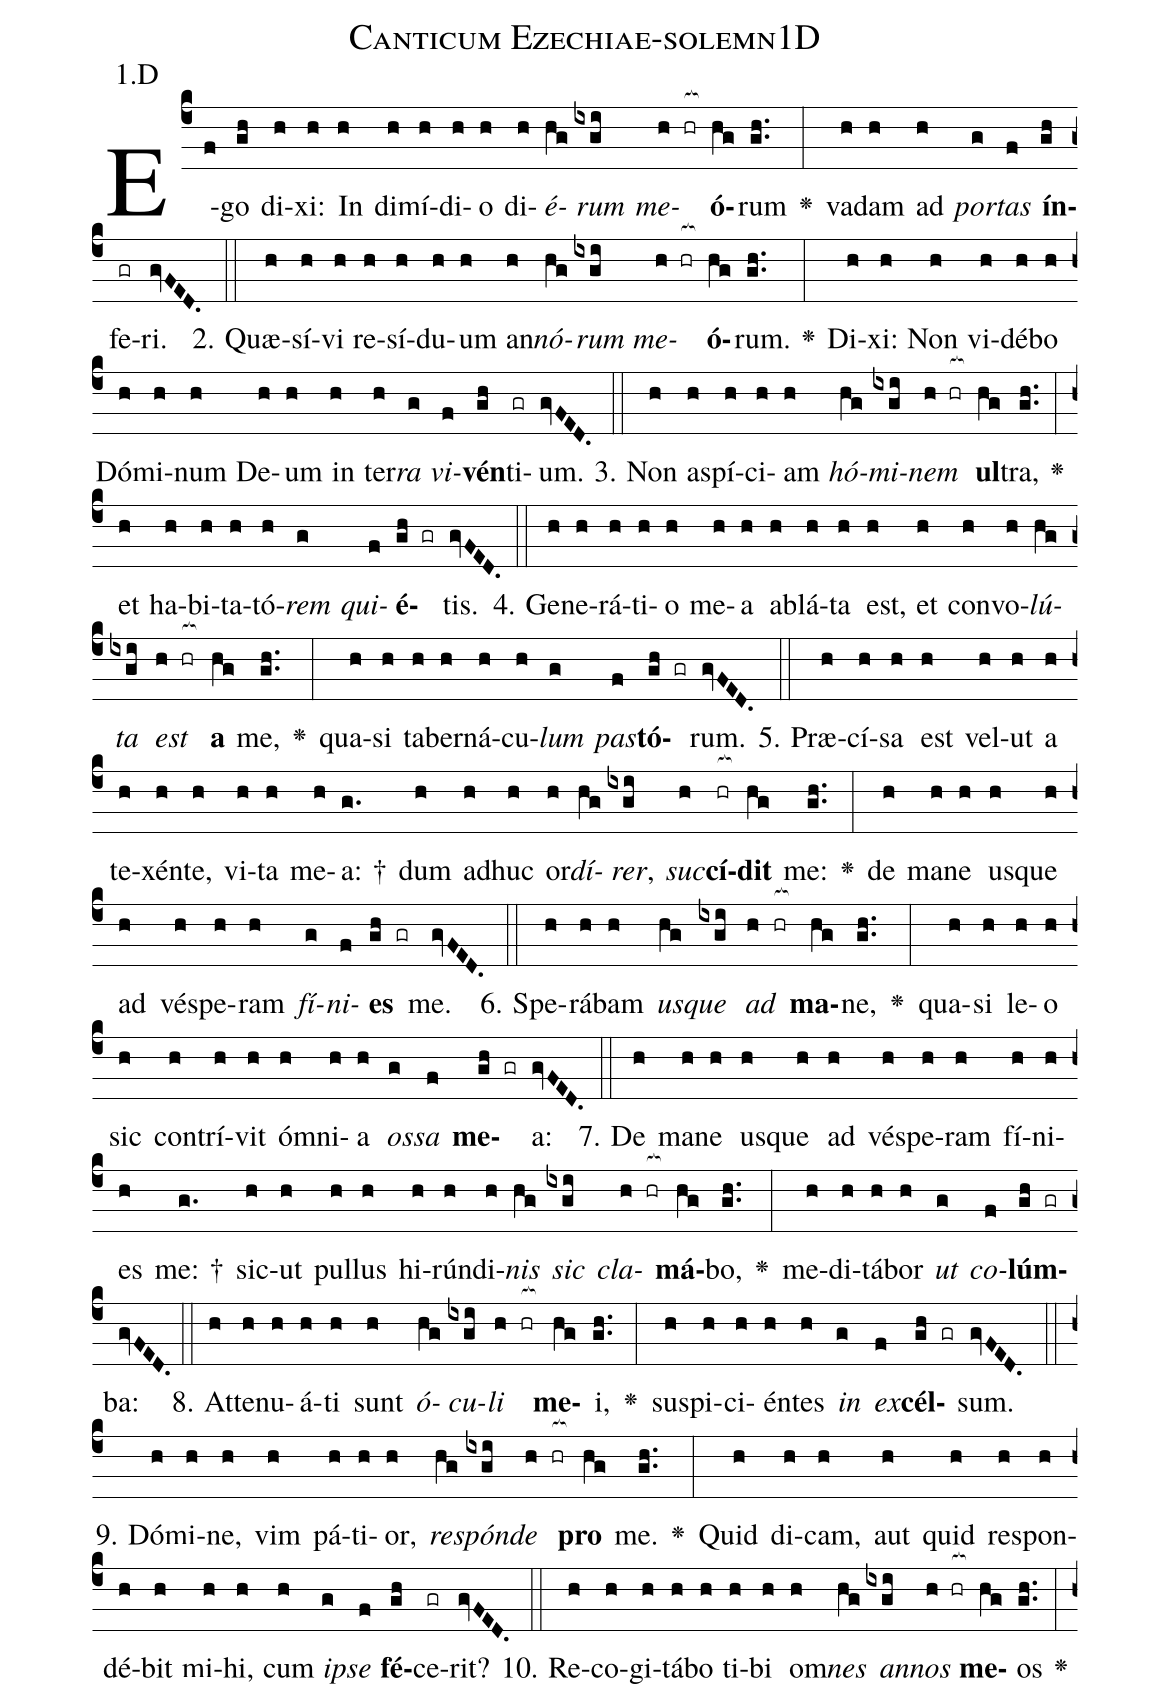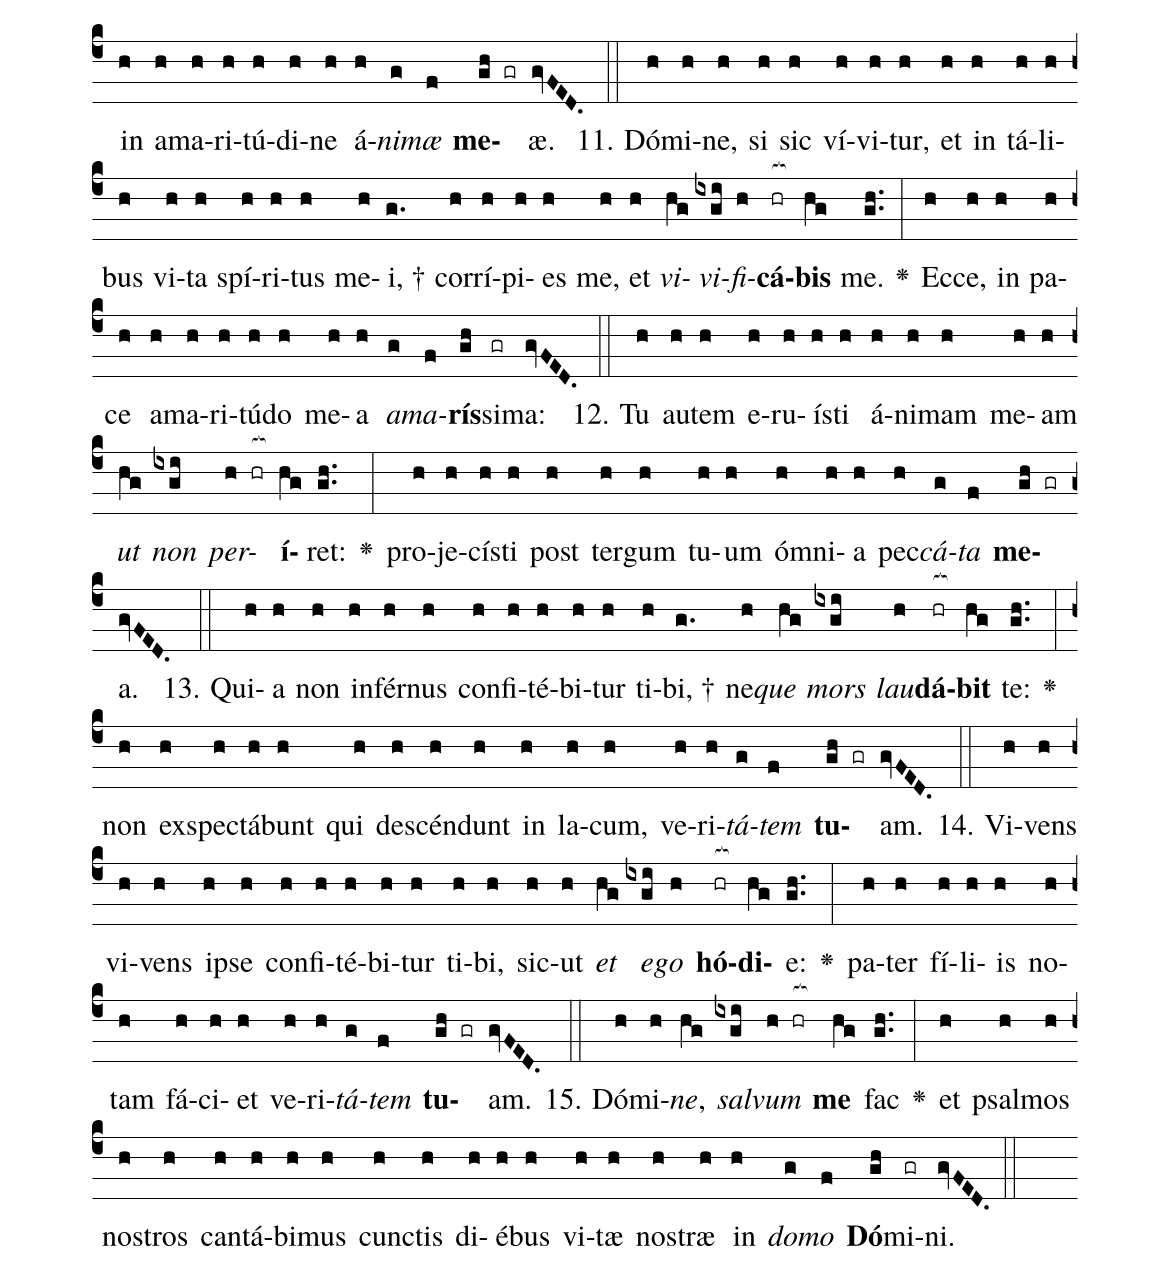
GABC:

name: Canticum Ezechiae-solemn1D;
annotation: 1.D;
%%
(c4)E(f)go(gh) di(h)xi:(h) In(h) di(h)mí(h)di(h)o(h) di(h)<i>é</i>(hg)<i>rum</i>(ixgi) <i>me</i>(h hr[ocb:1{])<b>ó</b>(hg[ocb:0}])rum(gh..) <v>\greheightstar</v>(:) va(h)dam(h) ad(h) <i>por</i>(g)<i>tas</i>(f) <b>ín</b>(gh)fe(gr)ri.(gvFED.) (::)
2. Quæ(h)sí(h)vi(h) re(h)sí(h)du(h)um(h) an(h)<i>nó</i>(hg)<i>rum</i>(ixgi) <i>me</i>(h hr[ocb:1{])<b>ó</b>(hg[ocb:0}])rum.(gh..) <v>\greheightstar</v>(:) Di(h)xi:(h) Non(h) vi(h)dé(h)bo(h) Dó(h)mi(h)num(h) De(h)um(h) in(h) ter(h)<i>ra</i>(g) <i>vi</i>(f)<b>vén</b>(gh)ti(gr)um.(gvFED.) (::)
3. Non(h) a(h)spí(h)ci(h)am(h) <i>hó</i>(hg)<i>mi</i>(ixgi)<i>nem</i>(h hr[ocb:1{]) <b>ul</b>(hg[ocb:0}])tra,(gh..) <v>\greheightstar</v>(:) et(h) ha(h)bi(h)ta(h)tó(h)<i>rem</i>(g) <i>qui</i>(f)<b>é</b>(gh gr)tis.(gvFED.) (::)
4. Ge(h)ne(h)rá(h)ti(h)o(h) me(h)a(h) ab(h)lá(h)ta(h) est,(h) et(h) con(h)vo(h)<i>lú</i>(hg)<i>ta</i>(ixgi) <i>est</i>(h hr[ocb:1{]) <b>a</b>(hg[ocb:0}]) me,(gh..) <v>\greheightstar</v>(:) qua(h)si(h) ta(h)ber(h)ná(h)cu(h)<i>lum</i>(g) <i>pas</i>(f)<b>tó</b>(gh gr)rum.(gvFED.) (::)
5. Præ(h)cí(h)sa(h) est(h) vel(h)ut(h) a(h) te(h)xén(h)te,(h) vi(h)ta(h) me(h)a: †(g.) dum(h) ad(h)huc(h) or(h)<i>dí</i>(hg)<i>rer</i>,(ixgi) <i>suc</i>(h)<b>cí</b>(hr[ocb:1{])<b>dit</b>(hg[ocb:0}]) me:(gh..) <v>\greheightstar</v>(:) de(h) ma(h)ne(h) us(h)que(h) ad(h) vés(h)pe(h)ram(h) <i>fí</i>(g)<i>ni</i>(f)<b>es</b>(gh gr) me.(gvFED.) (::)
6. Spe(h)rá(h)bam(h) <i>us</i>(hg)<i>que</i>(ixgi) <i>ad</i>(h hr[ocb:1{]) <b>ma</b>(hg[ocb:0}])ne,(gh..) <v>\greheightstar</v>(:) qua(h)si(h) le(h)o(h) sic(h) con(h)trí(h)vit(h) óm(h)ni(h)a(h) <i>os</i>(g)<i>sa</i>(f) <b>me</b>(gh gr)a:(gvFED.) (::)
7. De(h) ma(h)ne(h) us(h)que(h) ad(h) vés(h)pe(h)ram(h) fí(h)ni(h)es(h) me: †(g.) sic(h)ut(h) pul(h)lus(h) hi(h)rún(h)di(h)<i>nis</i>(hg) <i>sic</i>(ixgi) <i>cla</i>(h hr[ocb:1{])<b>má</b>(hg[ocb:0}])bo,(gh..) <v>\greheightstar</v>(:) me(h)di(h)tá(h)bor(h) <i>ut</i>(g) <i>co</i>(f)<b>lúm</b>(gh gr)ba:(gvFED.) (::)
8. At(h)te(h)nu(h)á(h)ti(h) sunt(h) <i>ó</i>(hg)<i>cu</i>(ixgi)<i>li</i>(h hr[ocb:1{]) <b>me</b>(hg[ocb:0}])i,(gh..) <v>\greheightstar</v>(:) su(h)spi(h)ci(h)én(h)tes(h) <i>in</i>(g) <i>ex</i>(f)<b>cél</b>(gh gr)sum.(gvFED.) (::)
9. Dó(h)mi(h)ne,(h) vim(h) pá(h)ti(h)or,(h) <i>re</i>(hg)<i>spón</i>(ixgi)<i>de</i>(h hr[ocb:1{]) <b>pro</b>(hg[ocb:0}]) me.(gh..) <v>\greheightstar</v>(:) Quid(h) di(h)cam,(h) aut(h) quid(h) re(h)spon(h)dé(h)bit(h) mi(h)hi,(h) cum(h) <i>ip</i>(g)<i>se</i>(f) <b>fé</b>(gh)ce(gr)rit?(gvFED.) (::)
10. Re(h)co(h)gi(h)tá(h)bo(h) ti(h)bi(h) om(h)<i>nes</i>(hg) <i>an</i>(ixgi)<i>nos</i>(h hr[ocb:1{]) <b>me</b>(hg[ocb:0}])os(gh..) <v>\greheightstar</v>(:) in(h) a(h)ma(h)ri(h)tú(h)di(h)ne(h) á(h)<i>ni</i>(g)<i>mæ</i>(f) <b>me</b>(gh gr)æ.(gvFED.) (::)
11. Dó(h)mi(h)ne,(h) si(h) sic(h) ví(h)vi(h)tur,(h) et(h) in(h) tá(h)li(h)bus(h) vi(h)ta(h) spí(h)ri(h)tus(h) me(h)i, †(g.) cor(h)rí(h)pi(h)es(h) me,(h) et(h) <i>vi</i>(hg)<i>vi</i>(ixgi)<i>fi</i>(h)<b>cá</b>(hr[ocb:1{])<b>bis</b>(hg[ocb:0}]) me.(gh..) <v>\greheightstar</v>(:) Ec(h)ce,(h) in(h) pa(h)ce(h) a(h)ma(h)ri(h)tú(h)do(h) me(h)a(h) <i>a</i>(g)<i>ma</i>(f)<b>rís</b>(gh)si(gr)ma:(gvFED.) (::)
12. Tu(h) au(h)tem(h) e(h)ru(h)ís(h)ti(h) á(h)ni(h)mam(h) me(h)am(h) <i>ut</i>(hg) <i>non</i>(ixgi) <i>per</i>(h hr[ocb:1{])<b>í</b>(hg[ocb:0}])ret:(gh..) <v>\greheightstar</v>(:) pro(h)je(h)cís(h)ti(h) post(h) ter(h)gum(h) tu(h)um(h) óm(h)ni(h)a(h) pec(h)<i>cá</i>(g)<i>ta</i>(f) <b>me</b>(gh gr)a.(gvFED.) (::)
13. Qui(h)a(h) non(h) in(h)fér(h)nus(h) con(h)fi(h)té(h)bi(h)tur(h) ti(h)bi, †(g.) ne(h)<i>que</i>(hg) <i>mors</i>(ixgi) <i>lau</i>(h)<b>dá</b>(hr[ocb:1{])<b>bit</b>(hg[ocb:0}]) te:(gh..) <v>\greheightstar</v>(:) non(h) ex(h)spec(h)tá(h)bunt(h) qui(h) de(h)scén(h)dunt(h) in(h) la(h)cum,(h) ve(h)ri(h)<i>tá</i>(g)<i>tem</i>(f) <b>tu</b>(gh gr)am.(gvFED.) (::)
14. Vi(h)vens(h) vi(h)vens(h) ip(h)se(h) con(h)fi(h)té(h)bi(h)tur(h) ti(h)bi,(h) sic(h)ut(h) <i>et</i>(hg) <i>e</i>(ixgi)<i>go</i>(h) <b>hó</b>(hr[ocb:1{])<b>di</b>(hg[ocb:0}])e:(gh..) <v>\greheightstar</v>(:) pa(h)ter(h) fí(h)li(h)is(h) no(h)tam(h) fá(h)ci(h)et(h) ve(h)ri(h)<i>tá</i>(g)<i>tem</i>(f) <b>tu</b>(gh gr)am.(gvFED.) (::)
15. Dó(h)mi(h)<i>ne</i>,(hg) <i>sal</i>(ixgi)<i>vum</i>(h hr[ocb:1{]) <b>me</b>(hg[ocb:0}]) fac(gh..) <v>\greheightstar</v>(:) et(h) psal(h)mos(h) nos(h)tros(h) can(h)tá(h)bi(h)mus(h) cunc(h)tis(h) di(h)é(h)bus(h) vi(h)tæ(h) nos(h)træ(h) in(h) <i>do</i>(g)<i>mo</i>(f) <b>Dó</b>(gh)mi(gr)ni.(gvFED.) (::)
